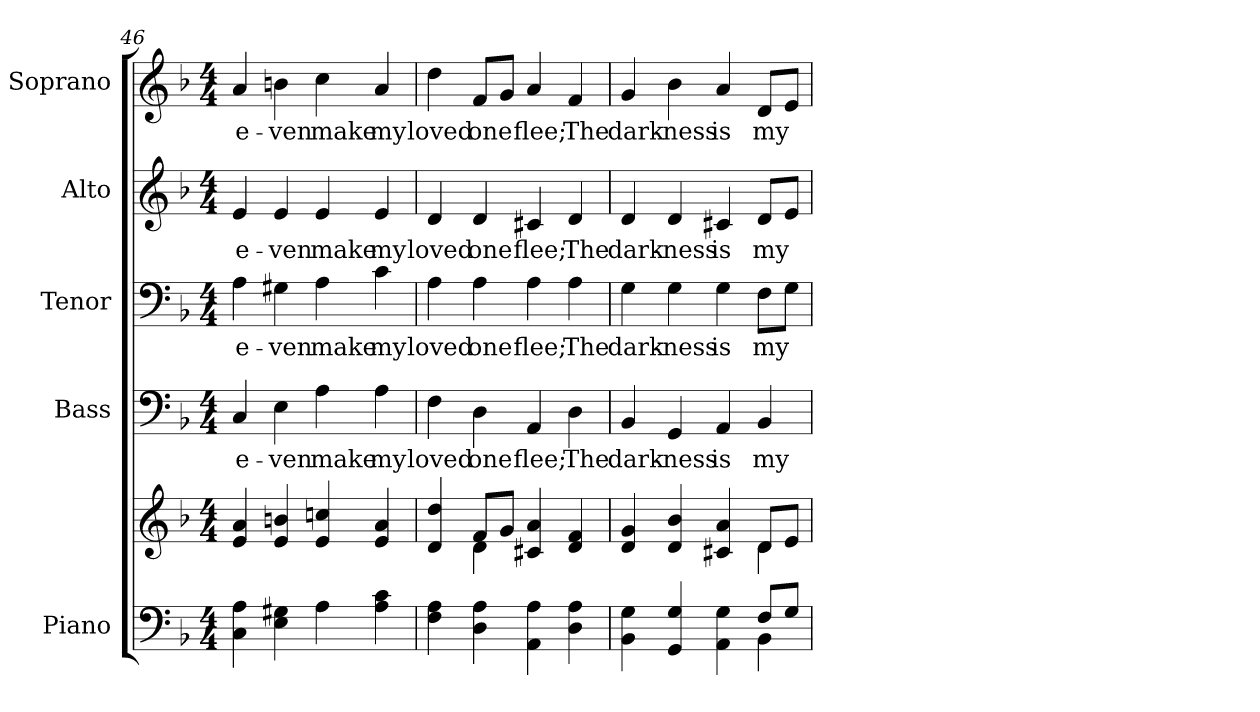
**kern	**kern	**kern	**text	**kern	**text	**kern	**text	**kern	**text
*part5	*part5	*part4	*part4	*part3	*part3	*part2	*part2	*part1	*part1
*staff6	*staff5	*staff4	*staff4	*staff3	*staff3	*staff2	*staff2	*staff1	*staff1
*I"Piano	*	*I"Bass	*	*I"Tenor	*	*I"Alto	*	*I"Soprano	*
*I'Pno.	*	*I'B.	*	*I'T.	*	*I'A.	*	*I'S.	*
*clefF4	*clefG2	*clefF4	*	*clefF4	*	*clefG2	*	*clefG2	*
*k[b-]	*k[b-]	*k[b-]	*	*k[b-]	*	*k[b-]	*	*k[b-]	*
*F:	*F:	*F:	*	*F:	*	*F:	*	*F:	*
*M4/4	*M4/4	*M4/4	*	*M4/4	*	*M4/4	*	*M4/4	*
=46	=46	=46	=46	=46	=46	=46	=46	=46	=46
!	!	!	!LO:LY:b:color=#000000	!	!	!	!	!	!
!	!	!	!	!	!LO:LY:b:color=#000000	!	!	!	!
!	!	!	!	!	!	!	!LO:LY:b:color=#000000	!	!
!	!	!	!	!	!	!	!	!	!LO:LY:b:color=#000000
4Ci\ 4Ai	4ei/ 4ai	4Ci/	e-	4Ai\	e-	4ei/	e-	4ai/	e-
!	!	!	!LO:LY:b:color=#000000	!	!	!	!	!	!
!	!	!	!	!	!LO:LY:b:color=#000000	!	!	!	!
!	!	!	!	!	!	!	!LO:LY:b:color=#000000	!	!
!	!	!	!	!	!	!	!	!	!LO:LY:b:color=#000000
4Ei\ 4G#Xi	4ei/ 4bni	4Ei\	-ven	4G#Xi\	-ven	4ei/	-ven	4bni\	-ven
!	!	!	!LO:LY:b:color=#000000	!	!	!	!	!	!
!	!	!	!	!	!LO:LY:b:color=#000000	!	!	!	!
!	!	!	!	!	!	!	!LO:LY:b:color=#000000	!	!
!	!	!	!	!	!	!	!	!	!LO:LY:b:color=#000000
4Ai\	4ei/ 4ccni	4Ai\	make	4Ai\	make	4ei/	make	4cci\	make
!	!	!	!LO:LY:b:color=#000000	!	!	!	!	!	!
!	!	!	!	!	!LO:LY:b:color=#000000	!	!	!	!
!	!	!	!	!	!	!	!LO:LY:b:color=#000000	!	!
!	!	!	!	!	!	!	!	!	!LO:LY:b:color=#000000
4Ai\ 4ci	4ei/ 4ai	4Ai\	my	4ci\	my	4ei/	my	4ai/	my
=47	=47	=47	=47	=47	=47	=47	=47	=47	=47
*	*^	*	*	*	*	*	*	*	*
!	!	!	!	!LO:LY:b:color=#000000	!	!	!	!	!	!
!	!	!	!	!	!	!LO:LY:b:color=#000000	!	!	!	!
!	!	!	!	!	!	!	!	!LO:LY:b:color=#000000	!	!
!	!	!	!	!	!	!	!	!	!	!LO:LY:b:color=#000000
4Fi\ 4Ai	4di/ 4ddi	4ryy	4Fi\	loved	4Ai\	loved	4di/	loved	4ddi\	loved
!	!	!	!	!LO:LY:b:color=#000000	!	!	!	!	!	!
!	!	!	!	!	!	!LO:LY:b:color=#000000	!	!	!	!
!	!	!	!	!	!	!	!	!LO:LY:b:color=#000000	!	!
!	!	!	!	!	!	!	!	!	!	!LO:LY:b:color=#000000
4Di\ 4Ai	8fi/L	4di\	4Di\	one	4Ai\	one	4di/	one	8fi/L	one
.	8gi/J	.	.	.	.	.	.	.	8gi/J	.
!	!	!	!	!LO:LY:b:color=#000000	!	!	!	!	!	!
!	!	!	!	!	!	!LO:LY:b:color=#000000	!	!	!	!
!	!	!	!	!	!	!	!	!LO:LY:b:color=#000000	!	!
!	!	!	!	!	!	!	!	!	!	!LO:LY:b:color=#000000
4AAi\ 4Ai	4c#Xi/ 4ai	2ryy	4AAi/	flee;	4Ai\	flee;	4c#Xi/	flee;	4ai/	flee;
!	!	!	!	!LO:LY:b:color=#000000	!	!	!	!	!	!
!	!	!	!	!	!	!LO:LY:b:color=#000000	!	!	!	!
!	!	!	!	!	!	!	!	!LO:LY:b:color=#000000	!	!
!	!	!	!	!	!	!	!	!	!	!LO:LY:b:color=#000000
4Di\ 4Ai	4di/ 4fi	.	4Di\	The	4Ai\	The	4di/	The	4fi/	The
=48	=48	=48	=48	=48	=48	=48	=48	=48	=48	=48
*^	*	*	*	*	*	*	*	*	*	*
!	!	!	!	!	!LO:LY:b:color=#000000	!	!	!	!	!	!
!	!	!	!	!	!	!	!LO:LY:b:color=#000000	!	!	!	!
!	!	!	!	!	!	!	!	!	!LO:LY:b:color=#000000	!	!
!	!	!	!	!	!	!	!	!	!	!	!LO:LY:b:color=#000000
4BB-i\ 4Gi	2ryy	4di/ 4gi	2ryy	4BB-i/	dark-	4Gi\	dark-	4di/	dark-	4gi/	dark-
!	!	!	!	!	!LO:LY:b:color=#000000	!	!	!	!	!	!
!	!	!	!	!	!	!	!LO:LY:b:color=#000000	!	!	!	!
!	!	!	!	!	!	!	!	!	!LO:LY:b:color=#000000	!	!
!	!	!	!	!	!	!	!	!	!	!	!LO:LY:b:color=#000000
4GGi/ 4Gi	.	4di/ 4b-i	.	4GGi/	-ness	4Gi\	-ness	4di/	-ness	4b-i\	-ness
!	!	!	!	!	!LO:LY:b:color=#000000	!	!	!	!	!	!
!	!	!	!	!	!	!	!LO:LY:b:color=#000000	!	!	!	!
!	!	!	!	!	!	!	!	!	!LO:LY:b:color=#000000	!	!
!	!	!	!	!	!	!	!	!	!	!	!LO:LY:b:color=#000000
4AAi\ 4Gi	4ryy	4c#Xi/ 4ai	4ryy	4AAi/	is	4Gi\	is	4c#Xi/	is	4ai/	is
!	!	!	!	!	!LO:LY:b:color=#000000	!	!	!	!	!	!
!	!	!	!	!	!	!	!LO:LY:b:color=#000000	!	!	!	!
!	!	!	!	!	!	!	!	!	!LO:LY:b:color=#000000	!	!
!	!	!	!	!	!	!	!	!	!	!	!LO:LY:b:color=#000000
8Fi/L	4BB-i\	8di/L	4di\	4BB-i/	my	8Fi\L	my	8di/L	my	8di/L	my
8Gi/J	.	8ei/J	.	.	.	8Gi\J	.	8ei/J	.	8ei/J	.
*v	*v	*	*	*	*	*	*	*	*	*	*
*	*v	*v	*	*	*	*	*	*	*	*
=	=	=	=	=	=	=	=	=	=
*-	*-	*-	*-	*-	*-	*-	*-	*-	*-
